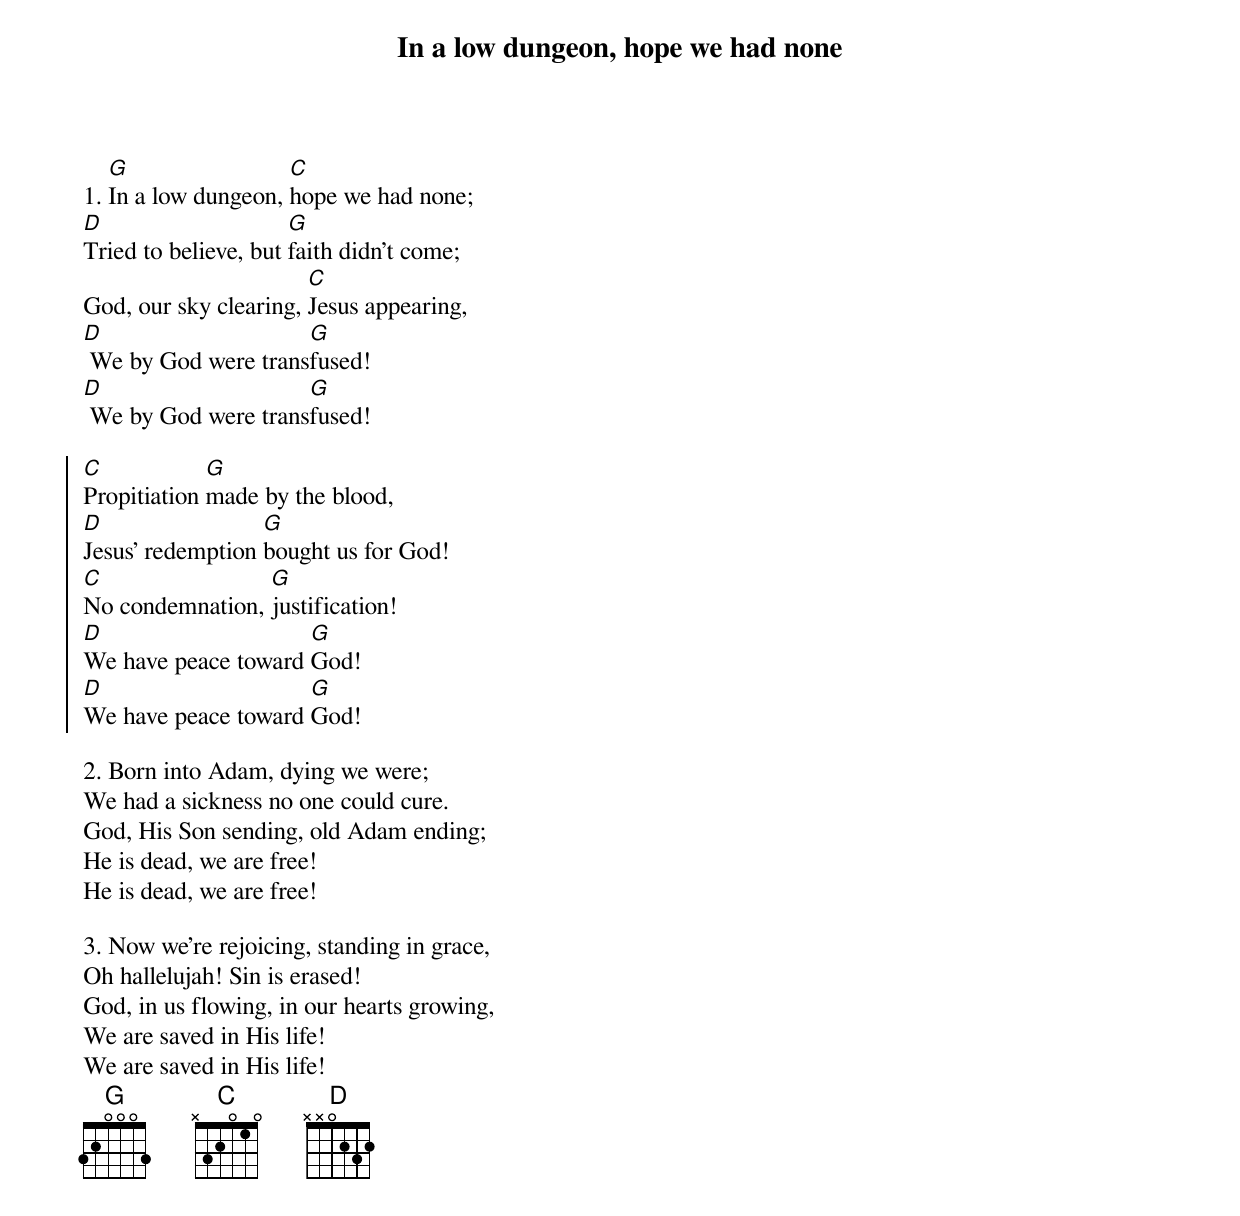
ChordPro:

{t:In a low dungeon, hope we had none}

1. [G]In a low dungeon, [C]hope we had none;
[D]Tried to believe, but [G]faith didn't come;
God, our sky clearing, [C]Jesus appearing,
[D] We by God were trans[G]fused!
[D] We by God were trans[G]fused!

{soc}
[C]Propitiation [G]made by the blood,
[D]Jesus' redemption [G]bought us for God!
[C]No condemnation, [G]justification!
[D]We have peace toward [G]God!
[D]We have peace toward [G]God!
{eoc}

2. Born into Adam, dying we were;
We had a sickness no one could cure.
God, His Son sending, old Adam ending;
He is dead, we are free!
He is dead, we are free!

3. Now we're rejoicing, standing in grace,
Oh hallelujah! Sin is erased!
God, in us flowing, in our hearts growing,
We are saved in His life!
We are saved in His life!
